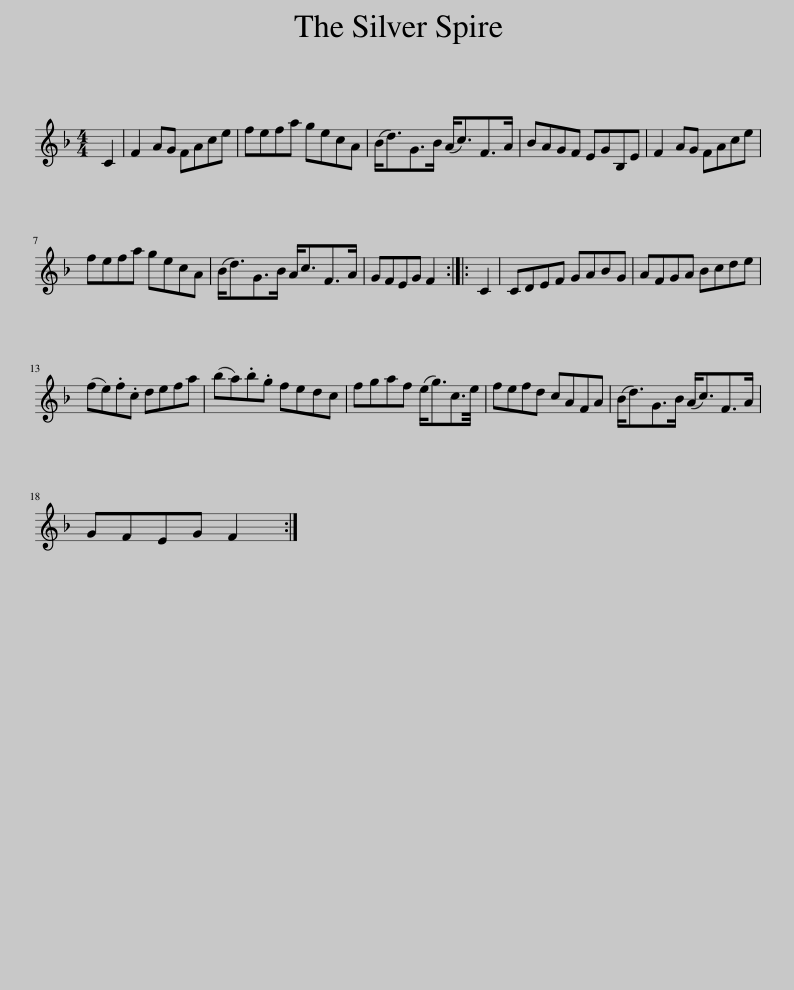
X:1
L:1/8
M:4/4
I:linebreak $
K:F
V:1 treble
V:1
 C2 | F2 AG FAce | fefa gecA | (B<d)G>B (A<c)F>A | BAGF EGB,E | %5
 F2 AG FAce |$ fefa gecA | (B<d)G>B A<cF>A | GFEG F2 :: C2 | %10
 CDEF GABG | AFGA Bcde |$ (fe).f.c defa | (ba).b.g fedc | fgaf (e<g)c3/2e/4 | %15
 fefd cAFA | (B<d)G>B (A<c)F>A |$ GFEG F2 :| %18
